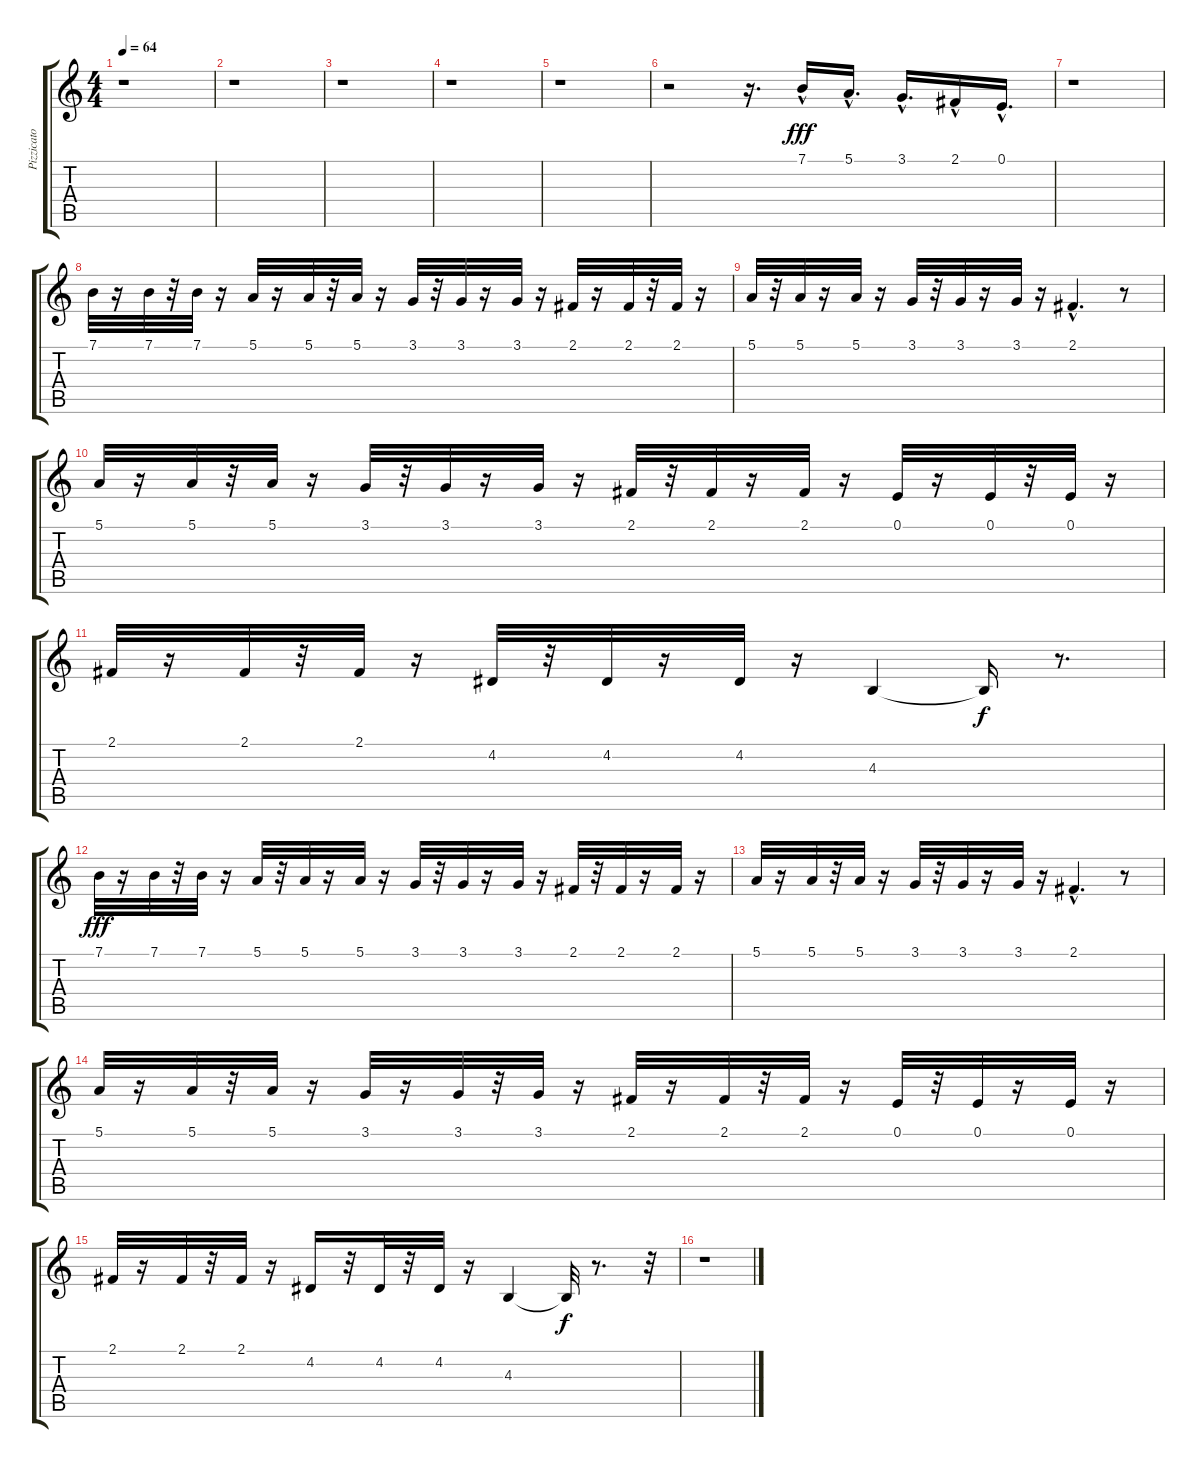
\track ("Pizzicato" "Pizzicato") {instrument pizzicatostrings}
\staff {score tabs}
\tuning (E4 B3 G3 D3 A2 E2) {hide}
\ts (4 4)
\tempo 64
\clef g2
\ks c
r.1{dy fff} |
r.1 |
r.1 |
r.1 |
r.1 |
r.2 r.16{d} 7.1{hac}.16{instrument pizzicatostrings} 5.1{hac}.16{d} 3.1{hac}.16{d} 2.1{hac}.16 0.1{hac}.16{d} |
r.1 |
7.1.32 r.16 7.1.32 r.32 7.1.32 r.16 5.1.32 r.16 5.1.32 r.32 5.1.32 r.16 3.1.32 r.32 3.1.32 r.16 3.1.32 r.16 2.1.32 r.16 2.1.32 r.32 2.1.32 r.16 |
5.1.32 r.32 5.1.32 r.16 5.1.32 r.16 3.1.32 r.32 3.1.32 r.16 3.1.32 r.16 2.1{hac}.4{d} r.8 |
5.1.32 r.16 5.1.32 r.32 5.1.32 r.16 3.1.32 r.32 3.1.32 r.16 3.1.32 r.16 2.1.32 r.32 2.1.32 r.16 2.1.32 r.16 0.1.32 r.16 0.1.32 r.32 0.1.32 r.16 |
2.1.32 r.16 2.1.32 r.32 2.1.32 r.16 4.2.32 r.32 4.2.32 r.16 4.2.32 r.16 4.3.4 4.3{t}.16{dy f} r.8{d} |
7.1.32{dy fff} r.16 7.1.32 r.32 7.1.32 r.16 5.1.32 r.32 5.1.32 r.16 5.1.32 r.16 3.1.32 r.32 3.1.32 r.16 3.1.32 r.16 2.1.32 r.32 2.1.32 r.16 2.1.32 r.16 |
5.1.32 r.16 5.1.32 r.32 5.1.32 r.16 3.1.32 r.32 3.1.32 r.16 3.1.32 r.16 2.1{hac}.4{d} r.8 |
5.1.32 r.16 5.1.32 r.32 5.1.32 r.16 3.1.32 r.16 3.1.32 r.32 3.1.32 r.16 2.1.32 r.16 2.1.32 r.32 2.1.32 r.16 0.1.32 r.32 0.1.32 r.16 0.1.32 r.16 |
2.1.32 r.16 2.1.32 r.32 2.1.32 r.16 4.2.16 r.32 4.2.32 r.32 4.2.32 r.16 4.3.4 4.3{t}.32{dy f} r.8{d} r.32 |
r.1
